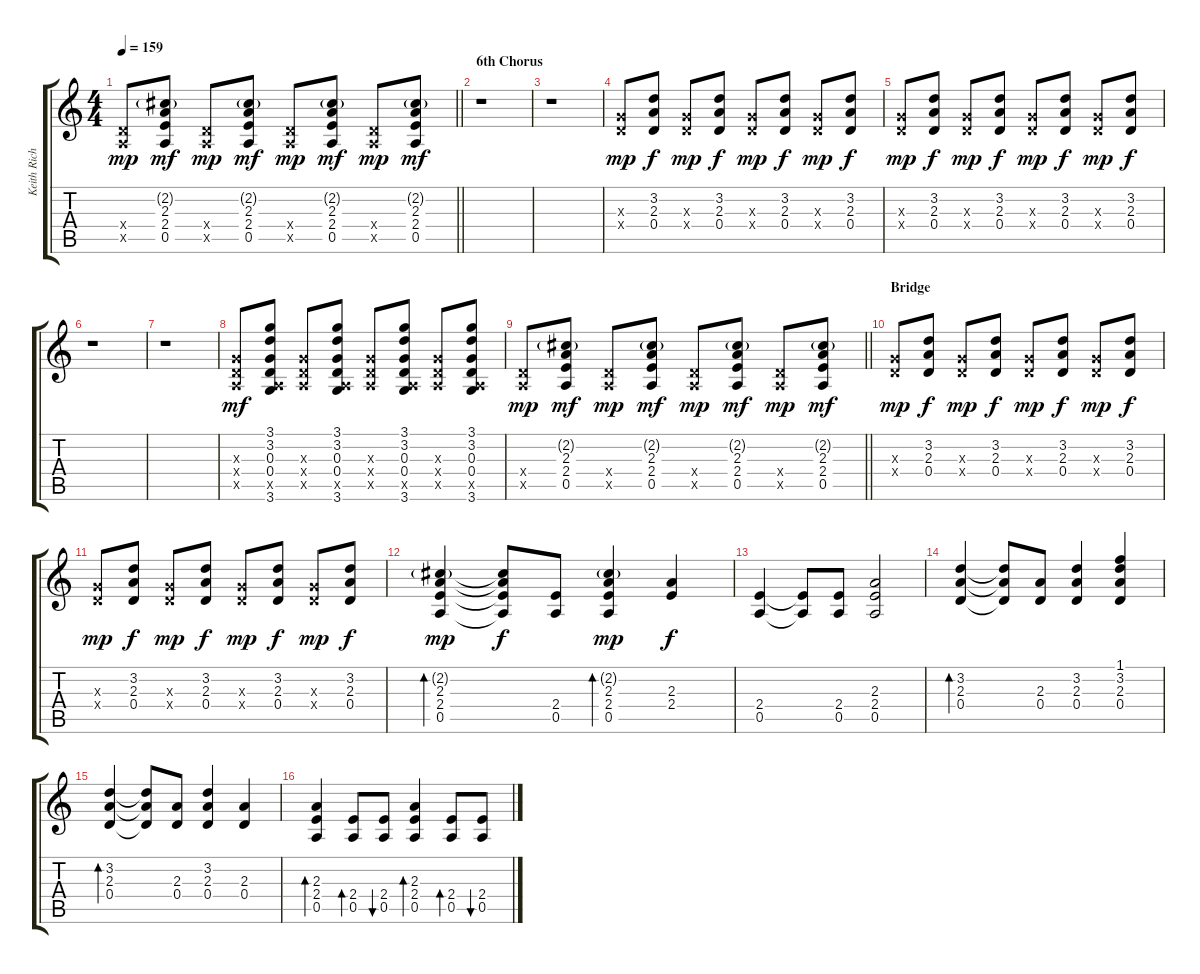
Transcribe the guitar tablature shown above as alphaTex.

\track ("Keith Richards (Rythm Guitar)" "Keith Rich") {instrument electricguitarclean}
\staff {score tabs}
\tuning (E4 B3 G3 D3 A2 E2) {hide}
\ts (4 4)
\tempo 159
\clef g2
\barLineRight lightlight
\ks c
(0.4{x} 0.5{x}).8{dy mp} (2.2{g} 2.3 2.4 0.5).8{dy mf} (0.4{x} 0.5{x}).8{dy mp} (2.2{g} 2.3 2.4 0.5).8{dy mf} (0.4{x} 0.5{x}).8{dy mp} (2.2{g} 2.3 2.4 0.5).8{dy mf} (0.4{x} 0.5{x}).8{dy mp} (2.2{g} 2.3 2.4 0.5).8{dy mf} |
\section ("" "6th Chorus")
r.1 |
r.1 |
(0.3{x} 0.4{x}).8{dy mp} (3.2 2.3 0.4).8{dy f} (0.3{x} 0.4{x}).8{dy mp} (3.2 2.3 0.4).8{dy f} (0.3{x} 0.4{x}).8{dy mp} (3.2 2.3 0.4).8{dy f} (0.3{x} 0.4{x}).8{dy mp} (3.2 2.3 0.4).8{dy f} |
(0.3{x} 0.4{x}).8{dy mp} (3.2 2.3 0.4).8{dy f} (0.3{x} 0.4{x}).8{dy mp} (3.2 2.3 0.4).8{dy f} (0.3{x} 0.4{x}).8{dy mp} (3.2 2.3 0.4).8{dy f} (0.3{x} 0.4{x}).8{dy mp} (3.2 2.3 0.4).8{dy f} |
r.1 |
r.1 |
(0.3{x} 0.4{x} 0.5{x}).8{dy mf} (3.1 3.2 0.3 0.4 0.5{x} 3.6).8 (0.3{x} 0.4{x} 0.5{x}).8 (3.1 3.2 0.3 0.4 0.5{x} 3.6).8 (0.3{x} 0.4{x} 0.5{x}).8 (3.1 3.2 0.3 0.4 0.5{x} 3.6).8 (0.3{x} 0.4{x} 0.5{x}).8 (3.1 3.2 0.3 0.4 0.5{x} 3.6).8 |
\barLineRight lightlight
(0.4{x} 0.5{x}).8{dy mp} (2.2{g} 2.3 2.4 0.5).8{dy mf} (0.4{x} 0.5{x}).8{dy mp} (2.2{g} 2.3 2.4 0.5).8{dy mf} (0.4{x} 0.5{x}).8{dy mp} (2.2{g} 2.3 2.4 0.5).8{dy mf} (0.4{x} 0.5{x}).8{dy mp} (2.2{g} 2.3 2.4 0.5).8{dy mf} |
\section ("" "Bridge")
(0.3{x} 0.4{x}).8{dy mp volume 7} (3.2 2.3 0.4).8{dy f} (0.3{x} 0.4{x}).8{dy mp} (3.2 2.3 0.4).8{dy f} (0.3{x} 0.4{x}).8{dy mp} (3.2 2.3 0.4).8{dy f} (0.3{x} 0.4{x}).8{dy mp} (3.2 2.3 0.4).8{dy f} |
(0.3{x} 0.4{x}).8{dy mp} (3.2 2.3 0.4).8{dy f} (0.3{x} 0.4{x}).8{dy mp} (3.2 2.3 0.4).8{dy f} (0.3{x} 0.4{x}).8{dy mp} (3.2 2.3 0.4).8{dy f} (0.3{x} 0.4{x}).8{dy mp} (3.2 2.3 0.4).8{dy f} |
(2.2{g} 2.3 2.4 0.5).4{bd 120 dy mp} (2.2{t} 2.3{t} 2.4{t} 0.5{t}).8{dy f} (2.4 0.5).8 (2.2{g} 2.3 2.4 0.5).4{bd 120 dy mp} (2.3 2.4).4{dy f} |
(2.4 0.5).4 (2.4{t} 0.5{t}).8 (2.4 0.5).8 (2.3 2.4 0.5).2 |
(3.2 2.3 0.4).4{bd 240} (3.2{t} 2.3{t} 0.4{t}).8 (2.3 0.4).8 (3.2 2.3 0.4).4 (1.1 3.2 2.3 0.4).4 |
(3.2 2.3 0.4).4{bd 240} (3.2{t} 2.3{t} 0.4{t}).8 (2.3 0.4).8 (3.2 2.3 0.4).4 (2.3 0.4).4 |
(2.3 2.4 0.5).4{bd 120} (2.4 0.5).8{bd 120} (2.4 0.5).8{bu 120} (2.3 2.4 0.5).4{bd 120} (2.4 0.5).8{bd 120} (2.4 0.5).8{bu 120}
